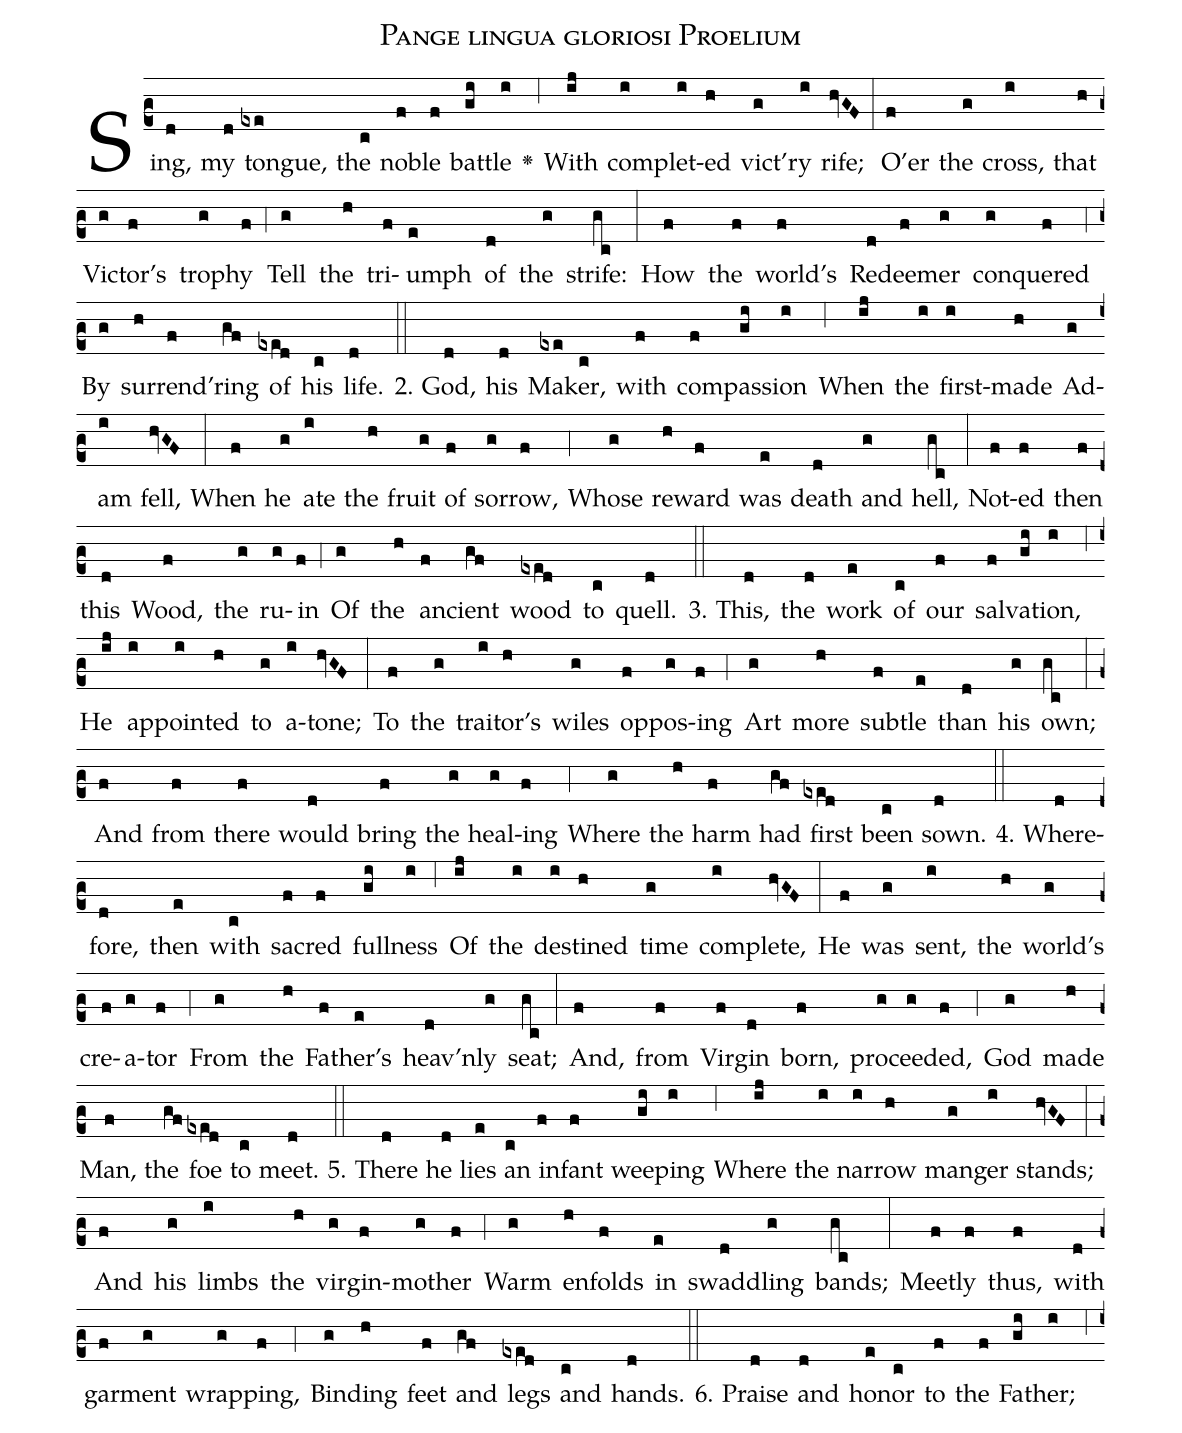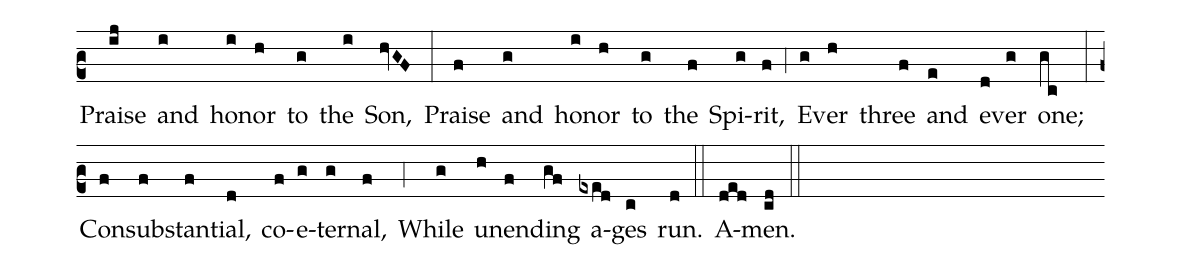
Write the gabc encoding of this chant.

name:Pange lingua gloriosi Proelium;
%%
(c2)
S{ing,}(d) my(d) tongue,(exe) the(c) no(f)ble(f) bat(gi)tle(i) <v>\greheightstar</v>(;6)
With(ij) com(i)plet(i)ed(h) vict'(g)ry(i) rife;(hvGF) (:)
O'er(f) the(g) cross,(i) that(h) Vic(g)tor's(f) tro(g)phy(f) (;4)
Tell(g) the(h) tri(f)umph(e) of(d) the(g) strife:(gc) (:)
How(f) the(f) world's(f) Re(d)deem(f)er(g) con(g)quered(f) (;4)
By(g) sur(h)rend(f)'ring(gf) of(exed) his(c) life.(d) (::)
2. {God,}(d) his(d) Mak(exe)er,(c) with(f) com(f)pas(gi)sion(i) (;6)
When(ij) the(i) first-(i)made(h) Ad(g)am(i) fell,(hvGF) (:)
When(f) he(g) ate(i) the(h) fruit(g) of(f) sor(g)row,(f) (;4)
Whose(g) re(h)ward(f) was(e) death(d) and(g) hell,(gc) (:)
Not(f)ed(f) then(f) this(d) Wood,(f) the(g) ru(g)in(f) (;4)
Of(g) the(h) an(f)cient(gf) wood(exed) to(c) quell.(d) (::)
3. This,(d) the(d) work(e) of(c) our(f) sal(f)va(gi)tion,(i) (;6)
He(ij) ap(i)point(i)ed(h) to(g) a(i)tone;(hvGF) (:)
To(f) the(g) trai(i)tor's(h) wiles(g) op(f)pos(g)ing(f) (;4)
Art(g) more(h) sub(f)tle(e) than(d) his(g) own;(gc) (:)
And(f) from(f) there(f) would(d) bring(f) the(g) heal(g)ing(f) (;4)
Where(g) the(h) harm(f) had(gf) first(exed) been(c) sown.(d) (::)
4. {Where}(d)fore,(d) then(e) with(c) sa(f)cred(f) full(gi)ness(i) (;6)
Of(ij) the(i) des(i)tined(h) time(g) com(i)plete,(hvGF) (:)
He(f) was(g) sent,(i) the(h) world's(g) cre(f)a(g)tor(f) (;4)
From(g) the(h) Fa(f)ther's(e) heav'n(d)ly(g) seat;(gc) (:)
And,(f) from(f) Vir(f)gin(d) born,(f) pro(g)ceed(g)ed,(f) (;4)
God(g) made(h) Man,(f) the(gf) foe(exed) to(c) meet.(d) (::)
5. {There}(d) he(d) lies(e) an(c) in(f)fant(f) weep(gi)ing(i) (;6)
Where(ij) the(i) nar(i)row(h) man(g)ger(i) stands;(hvGF) (:)
And(f) his(g) limbs(i) the(h) vir(g)gin-(f)moth(g)er(f) (;4)
Warm(g) en(h)folds(f) in(e) swad(d)dling(g) bands;(gc) (:)
Meet(f)ly(f) thus,(f) with(d) gar(f)ment(g) wrap(g)ping,(f) (;4)
Bind(g)ing(h) feet(f) and(gf) legs(exed) and(c) hands.(d) (::)
6. {Praise}(d) and(d) hon(e)or(c) to(f) the(f) Fa(gi)ther;(i) (;6)
Praise(ij) and(i) hon(i)or(h) to(g) the(i) Son,(hvGF) (:)
Praise(f) and(g) hon(i)or(h) to(g) the(f) Spi(g)rit,(f) (;4)
Ev(g)er(h) three(f) and(e) ev(d)er(g) one;(gc) (:)
Con(f)sub(f)stan(f)tial,(d) co(f)e(g)ter(g)nal,(f) (;4)
While(g) un(h)end(f)ing(gf) a(exed)ges(c) run.(d) (::)
A(ded)men.(cd) (::)
